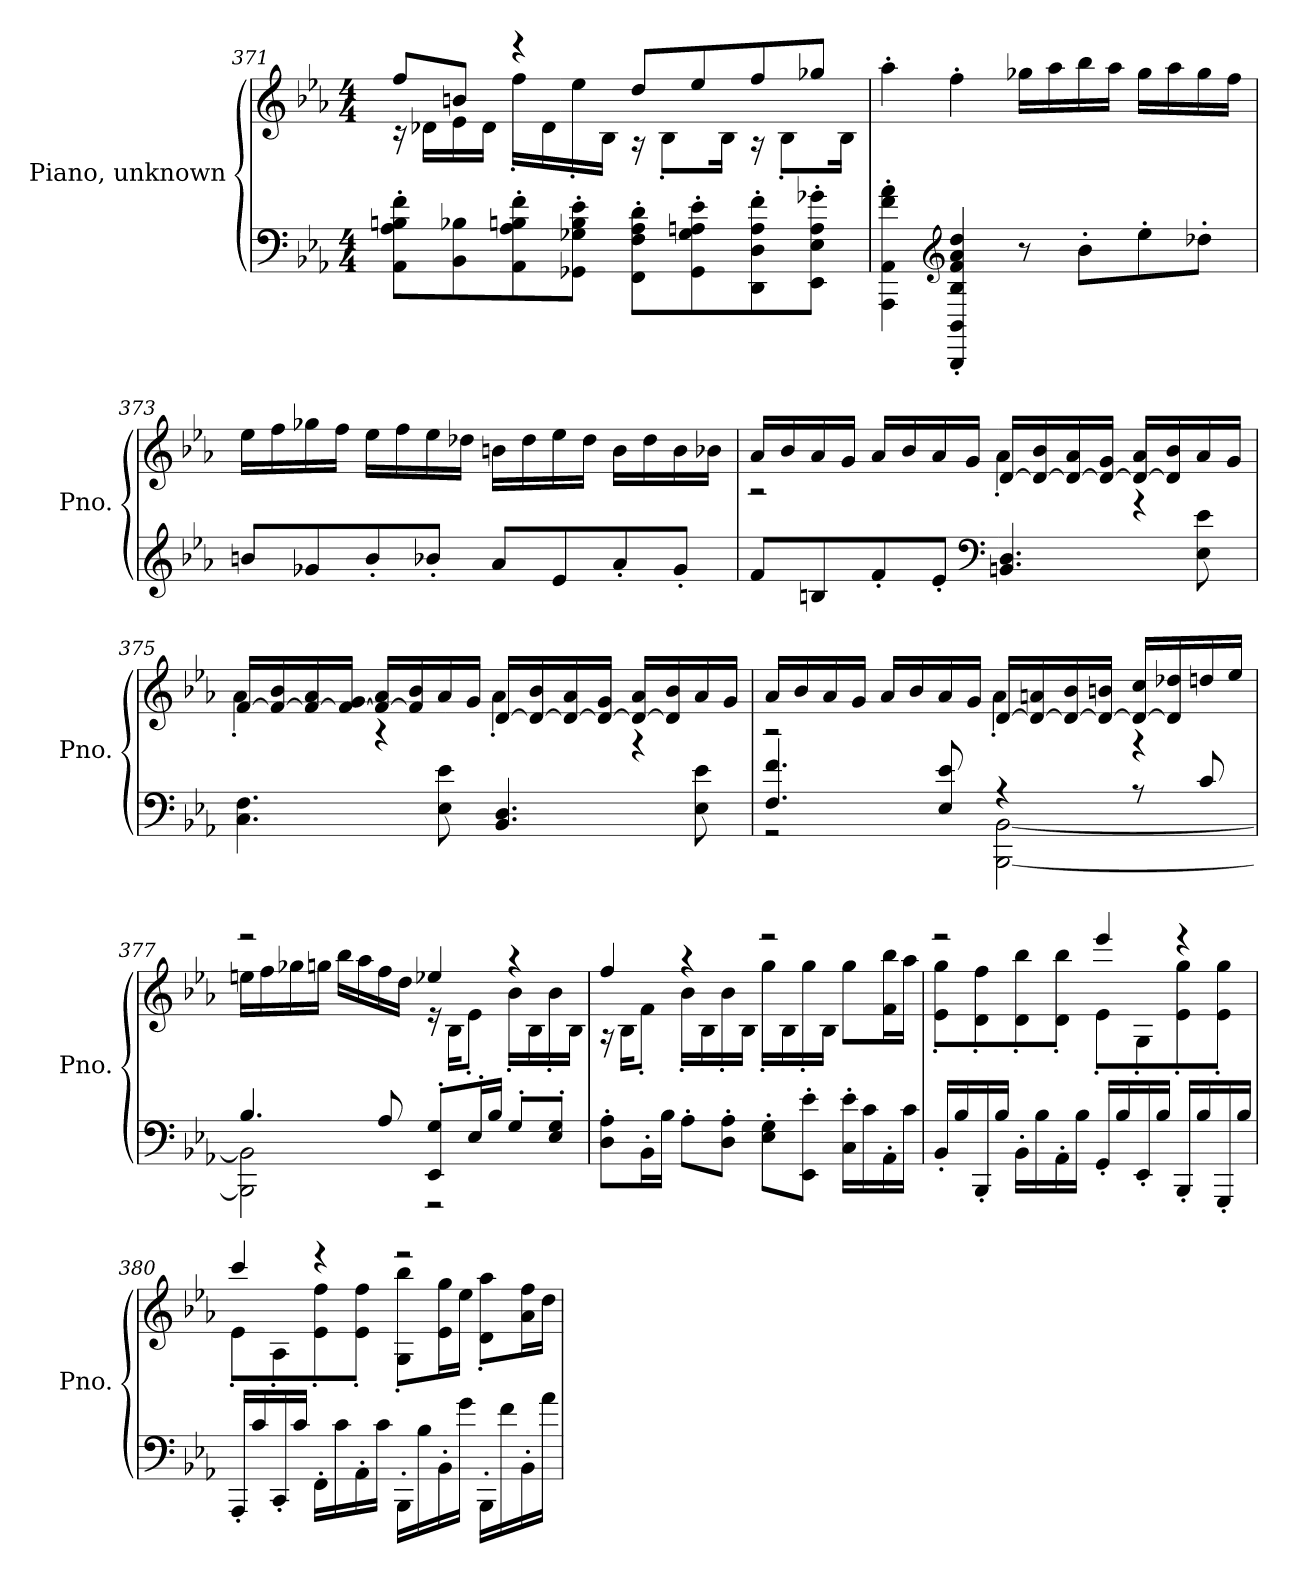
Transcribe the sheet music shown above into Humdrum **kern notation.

**kern	**kern
*part1	*part1
*staff2	*staff1
*I"Piano, unknown	*
*I'Pno.	*
*clefF4	*clefG2
*k[b-e-a-]	*k[b-e-a-]
*M4/4	*M4/4
=371	=371
*	*^
8AA-\' 8A-\' 8Bn\' 8f\'L	8ff/L	16r
.	.	16d-X\LL
8BB-\ 8B-X\	8bn/J	16e-\
.	.	16d-\JJ
8AA-\' 8A-\' 8Bn\' 8f\'	4r	16ff'\LL
.	.	16d-\
8GG-X\' 8G-X\' 8B\' 8e-\'J	.	16ee-'\
.	.	16B-\JJ
8FF\' 8F\' 8A-\' 8d\'L	8dd/L	16r
.	.	8B-'\L
8GG-\' 8G-\' 8An\' 8e-\'	8ee-/	.
.	.	16B-\Jk
8DD\' 8D\' 8A\' 8f\'	8ff/	16r
.	.	8B-'\L
8EE-\' 8E-\' 8A\' 8g-X\'J	8gg-X/J	.
.	.	16B-\Jk
*	*v	*v
!!LO:LB:g=z
=372	=372
4AAA-\' 4AA-\' 4f\' 4a-\'	4aa-'\
*clefG2	*
4BBB-/' 4BB-/' 4B-/' 4f/' 4a-/' 4dd/'	4ff'\
8r	16gg-X\LL
.	16aa-\
8b-'\L	16bb-\
.	16aa-\JJ
8ee-'\	16gg-\LL
.	16aa-\
8dd-X'\J	16gg-\
.	16ff\JJ
=373	=373
8bn/L	16ee-\LL
.	16ff\
8g-X/	16gg-X\
.	16ff\JJ
8b'/	16ee-\LL
.	16ff\
8b-X'/J	16ee-\
.	16dd-X\JJ
8a-/L	16bn\LL
.	16dd-\
8e-/	16ee-\
.	16dd-\JJ
8a-'/	16b\LL
.	16dd-\
8g-'/J	16b\
.	16b-X\JJ
!!LO:LB:g=z
=374	=374
*	*^
8f/L	16a-/LL	2r
.	16b-/	.
8Bn/	16a-/	.
.	16g/JJ	.
8f'/	16a-/LL	.
.	16b-/	.
8e-'/J	16a-/	.
.	16g/JJ	.
*clefF4	*	*
4.BBn/ 4.D/	[16d/LL	4a-'\
.	16d/_ 16b-/	.
.	16d/_ 16a-/	.
.	16d/_ 16g/JJ	.
.	16d/_ 16a-/LL	4r
.	16d/] 16b-/	.
8E-\ 8e-\	16a-/	.
.	16g/JJ	.
=375	=375	=375
4.C\ 4.F\	[16f/LL	4a-'\
.	16f/_ 16b-/	.
.	16f/_ 16a-/	.
.	16f/_ 16g/JJ	.
.	16f/_ 16a-/LL	4r
.	16f/] 16b-/	.
8E-\ 8e-\	16a-/	.
.	16g/JJ	.
4.BB-/ 4.D/	[16d/LL	4a-'\
.	16d/_ 16b-/	.
.	16d/_ 16a-/	.
.	16d/_ 16g/JJ	.
.	16d/_ 16a-/LL	4r
.	16d/] 16b-/	.
8E-\ 8e-\	16a-/	.
.	16g/JJ	.
!!LO:LB:g=z	!!
=376	=376	=376
*^	*	*
4.F/ 4.f/	2r	16a-/LL	2r
.	.	16b-/	.
.	.	16a-/	.
.	.	16g/JJ	.
.	.	16a-/LL	.
.	.	16b-/	.
8E-/ 8e-/	.	16a-/	.
.	.	16g/JJ	.
4r	[2BBB-\ [2BB-\	[16d/LL	4a-'\
.	.	16d/_ 16an/	.
.	.	16d/_ 16b-/	.
.	.	16d/_ 16bn/JJ	.
8r	.	16d/_ 16cc/LL	4r
.	.	16d/] 16dd-X/	.
8c/	.	16ddn/	.
.	.	16ee-/JJ	.
=377	=377	=377	=377
4.B-/	2BBB-\] 2BB-\]	2r	16een\LL
.	.	.	16ff\
.	.	.	16gg-X\
.	.	.	16ggn\JJ
.	.	.	16bb-\LL
.	.	.	16aa-\
8A-/	.	.	16ff\
.	.	.	16dd\JJ
8EE-/' 8G/'L	2r	4ee-X/	16r
.	.	.	16B-\KL
16E-'/L	.	.	8e-'\J
16B-/JJ	.	.	.
8G'/L	.	4r	16b-'\LL
.	.	.	16B-\
8E-/' 8G/'J	.	.	16b-'\
.	.	.	16B-\JJ
*v	*v	*	*
!!LO:LB:g=z	!!
=378	=378	=378
8D\' 8A-\'L	4ff/	16r
.	.	16B-\KL
16BB-'\L	.	8f'\J
16B-\JJ	.	.
8A-'\L	4r	16b-'\LL
.	.	16B-\
8D\' 8A-\'J	.	16b-'\
.	.	16B-\JJ
8E-\' 8G\'L	2r	16gg'\LL
.	.	16B-\
8EE-\' 8e-\'J	.	16gg'\
.	.	16B-\JJ
16C\' 16e-\'LL	.	8gg\L
16c\	.	.
16AA-'\	.	16f\ 16bb-\L
16c\JJ	.	16aa-\JJ
=379	=379	=379
16BB-'/LL	2r	8e-\' 8gg\'L
16B-/	.	.
16BBB-'/	.	8d\' 8ff\'
16B-/JJ	.	.
16BB-'\LL	.	8d\' 8bb-\'
16B-\	.	.
16AA-'\	.	8d\' 8bb-\'J
16B-\JJ	.	.
16GG'/LL	4eee-/	8e-'\L
16B-/	.	.
16EE-'/	.	8G'\
16B-/JJ	.	.
16BBB-'/LL	4r	8e-\' 8gg\'
16B-/	.	.
16GGG'/	.	8e-\' 8gg\'J
16B-/JJ	.	.
!!LO:LB:g=z	!!
=380	=380	=380
16AAA-'/LL	4ccc/	8e-'\L
16c/	.	.
16CC'/	.	8A-'\
16c/JJ	.	.
16FF'\LL	4r	8e-\' 8ff\'
16c\	.	.
16AA-'\	.	8e-\' 8ff\'J
16c\JJ	.	.
16BBB-'\LL	2r	8G\' 8bb-\'L
16B-\	.	.
16BB-'\	.	16e-\ 16gg\L
16g\JJ	.	16ee-\JJ
16BBB-'\LL	.	8d\' 8aa-\'L
16f\	.	.
16BB-'\	.	16a-\ 16ff\L
16a-\JJ	.	16dd\JJ
*	*v	*v
=	=
*-	*-
